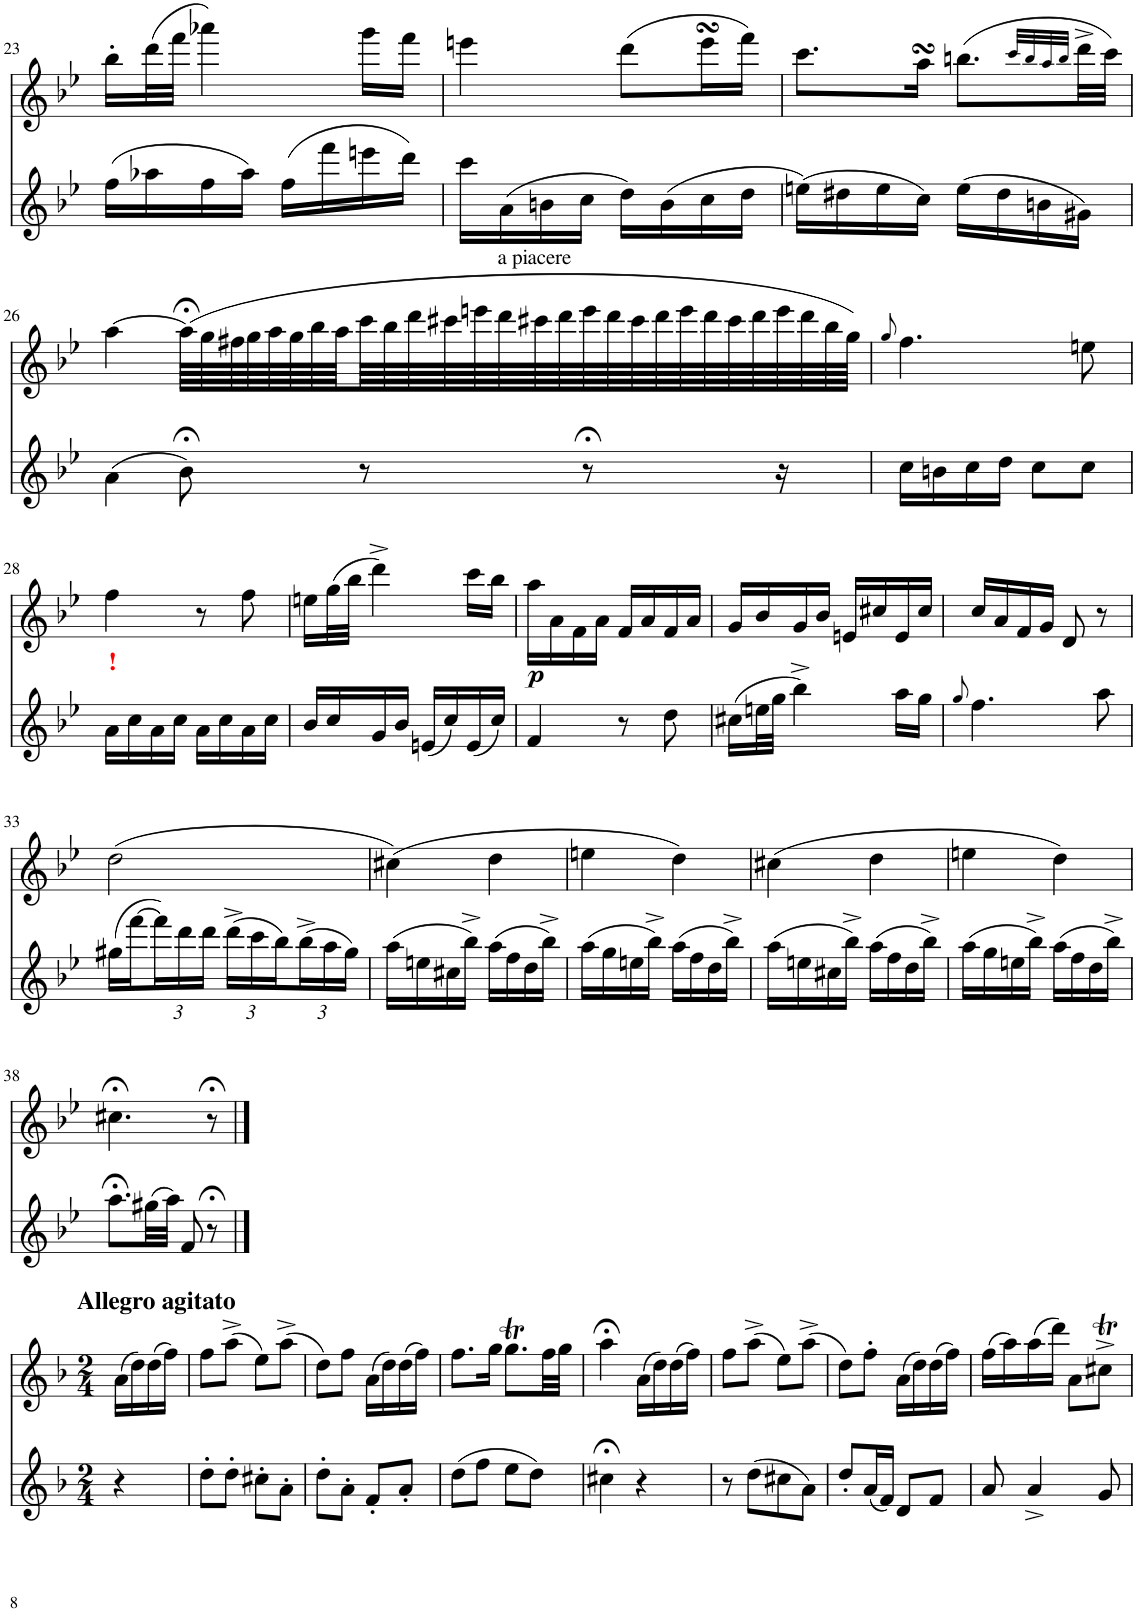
**kern	**kern	**dynam
*part2	*part1	*part1
*staff2	*staff1	*staff1
*I"Flöte	*I"Flöte	*
*I'Fl	*I'Fl	*
!!LO:PB:g=z
*clefG2	*clefG2	*
*k[b-e-]	*k[b-e-]	*
*M2/4	*M2/4	*
=23	=23	=23
(16ff\LL	16bb-'\LL	.
16aa-X\	(32ddd\L	.
.	32fff\JJJ	.
16ff\	4aaa-X\)	.
16aa-\JJ)	.	.
(16ff\LL	.	.
16fff\	.	.
16eeen\	16ggg\LL	.
16ddd\JJ)	16fff\JJ	.
=24	=24	=24
16ccc\LL	4eeen\	.
(16a\	.	.
16bn\	.	.
16cc\JJ	.	.
16dd\LL)	(8ddd\L	.
(16b\	.	.
16cc\	16eeesSsS\L	.
16dd\JJ	16fff\JJ)	.
=25	=25	=25
(16een\LL)	8.ccc\L	.
16dd#X\	.	.
16ee\	.	.
16cc\JJ)	16aasSsS\Jk	.
(16ee\LL	(8.bbn\L	.
16dd#\	.	.
16bn\	.	.
.	32qccc/LLL	.
.	32qbb/	.
.	32qaa/	.
.	32qbb/JJJ	.
16g#X\JJ)	32ddd^\LL	.
.	32ccc\JJJ)	.
!!LO:LB:g=z
=26	=26	=26
(4a\	[4aa\	.
8b-;<\)	(64aa;<\LLLL]	.
.	64gg\	.
.	64ff#X\	.
.	64gg\	.
.	64aa\	.
.	64gg\	.
.	64bb-\	.
.	64aa\	.
8r	64ccc\	.
.	64bb-\	.
.	64ddd\	.
.	64ccc#X\	.
.	64eeen\	.
!	!LO:TX:a:t=a piacere	!
.	64ddd\	.
.	64ccc#X\	.
.	64ddd\	.
8r;<	64eee\	.
.	64ddd\	.
.	64ccc#\	.
.	64ddd\	.
.	64eee\	.
.	64ddd\	.
.	64ccc#\	.
.	64ddd\	.
16r	64eee\	.
.	64ddd\	.
.	64bb-\	.
.	64gg\JJJJ)	.
=27	=27	=27
.	8qgg/	.
16cc\LL	4.ff\	.
16bn\	.	.
16cc\	.	.
16dd\JJ	.	.
8cc\L	.	.
8cc\J	8een\	.
!!LO:LB:g=z
=28	=28	=28
!LO:TX:a:B:color=#FF0000:t=!	!	!
16a\LL	4ff\	.
16cc\	.	.
16a\	.	.
16cc\JJ	.	.
16a\LL	8r	.
16cc\	.	.
16a\	8ff\	.
16cc\JJ	.	.
=29	=29	=29
16b-/LL	16een\LL	.
16cc/	(32gg\L	.
.	32bb-\JJJ	.
16g/	4ddd^\)	.
16b-/JJ	.	.
(16en/LL	.	.
16cc/)	.	.
(16e/	16ccc\LL	.
16cc/JJ)	16bb-\JJ	.
=30	=30	=30
!	!	!LO:DY:b
4f/	16aa\LL	p
.	16a\	.
.	16f\	.
.	16a\JJ	.
8r	16f/LL	.
.	16a/	.
8dd\	16f/	.
.	16a/JJ	.
=31	=31	=31
(16cc#X\LL	16g/LL	.
32een\L	16b-/	.
32gg\JJJ	.	.
4bb-^\)	16g/	.
.	16b-/JJ	.
.	16en/LL	.
.	16cc#X/	.
16aa\LL	16e/	.
16gg\JJ	16cc#/JJ	.
=32	=32	=32
8qgg/	.	.
4.ff\	16cc/LL	.
.	16a/	.
.	16f/	.
.	16g/JJ	.
.	8d/	.
8aa\	8r	.
!!LO:LB:g=z
=33	=33	=33
(16gg#X\LL	(2dd\	.
[16fff\	.	.
*Xbrackettup	*	*
24fff\])	.	.
24ddd\	.	.
24ddd\JJ	.	.
(24ddd^\LL	.	.
24ccc\	.	.
24bb-\)	.	.
(24bb-^\	.	.
24aa\	.	.
24gg#\JJ)	.	.
=34	=34	=34
(16aa\LL	(4cc#X\)	.
16een\	.	.
16cc#X\	.	.
16bb-^\JJ)	.	.
(16aa\LL	4dd\	.
16ff\	.	.
16dd\	.	.
16bb-^\JJ)	.	.
=35	=35	=35
(16aa\LL	4een\	.
16gg\	.	.
16een\	.	.
16bb-^\JJ)	.	.
(16aa\LL	4dd\)	.
16ff\	.	.
16dd\	.	.
16bb-^\JJ)	.	.
=36	=36	=36
(16aa\LL	(4cc#X\	.
16een\	.	.
16cc#X\	.	.
16bb-^\JJ)	.	.
(16aa\LL	4dd\	.
16ff\	.	.
16dd\	.	.
16bb-^\JJ)	.	.
=37	=37	=37
(16aa\LL	4een\	.
16gg\	.	.
16een\	.	.
16bb-^\JJ)	.	.
(16aa\LL	4dd\)	.
16ff\	.	.
16dd\	.	.
16bb-^\JJ)	.	.
!!LO:LB:g=z
=38	=38	=38
8.aa;<\L	4.cc#X;<\	.
(32gg#X\LL	.	.
32aa\JJJ)	.	.
8f/	.	.
8r;<	8r;<	.
!!LO:LB:g=z
==1	==1	==1
*k[b-]	*k[b-]	*
*M2/4	*M2/4	*
!	!LO:TX:a:B:t=Allegro agitato	!
4r	(16a\LL	.
.	16dd\)	.
.	(16dd\	.
.	16ff\JJ)	.
=2	=2	=2
8dd'\L	8ff\L	.
8dd'\J	(8aa^\J	.
8cc#X'\L	8ee\L)	.
8a'\J	(8aa^\J	.
=3	=3	=3
8dd'\L	8dd\L)	.
8a'\J	8ff\J	.
8f'/L	(16a\LL	.
.	16dd\)	.
8a'/J	(16dd\	.
.	16ff\JJ)	.
=4	=4	=4
(8dd\L	8.ff\L	.
8ff\J	.	.
.	16gg\Jk	.
8ee\L	8.ggT\L	.
8dd\J)	.	.
.	32ff\LL	.
.	32gg\JJJ	.
=5	=5	=5
4cc#X;<\	4aa;<\	.
4r	(16a\LL	.
.	16dd\)	.
.	(16dd\	.
.	16ff\JJ)	.
=6	=6	=6
8r	8ff\L	.
(8dd\L	(8aa^\J	.
8cc#X\	8ee\L)	.
8a\J)	(8aa^\J	.
=7	=7	=7
8dd'/L	8dd\L)	.
(16a/L	8ff'\J	.
16f/JJ)	.	.
8d/L	(16a\LL	.
.	16dd\)	.
8f/J	(16dd\	.
.	16ff\JJ)	.
=8	=8	=8
8a/	(16ff\LL	.
.	16aa\)	.
4a^/	(16aa\	.
.	16ddd\JJ)	.
.	8a\L	.
8g/	8cc#Xt^\J	.
=	=	=
*-	*-	*-
